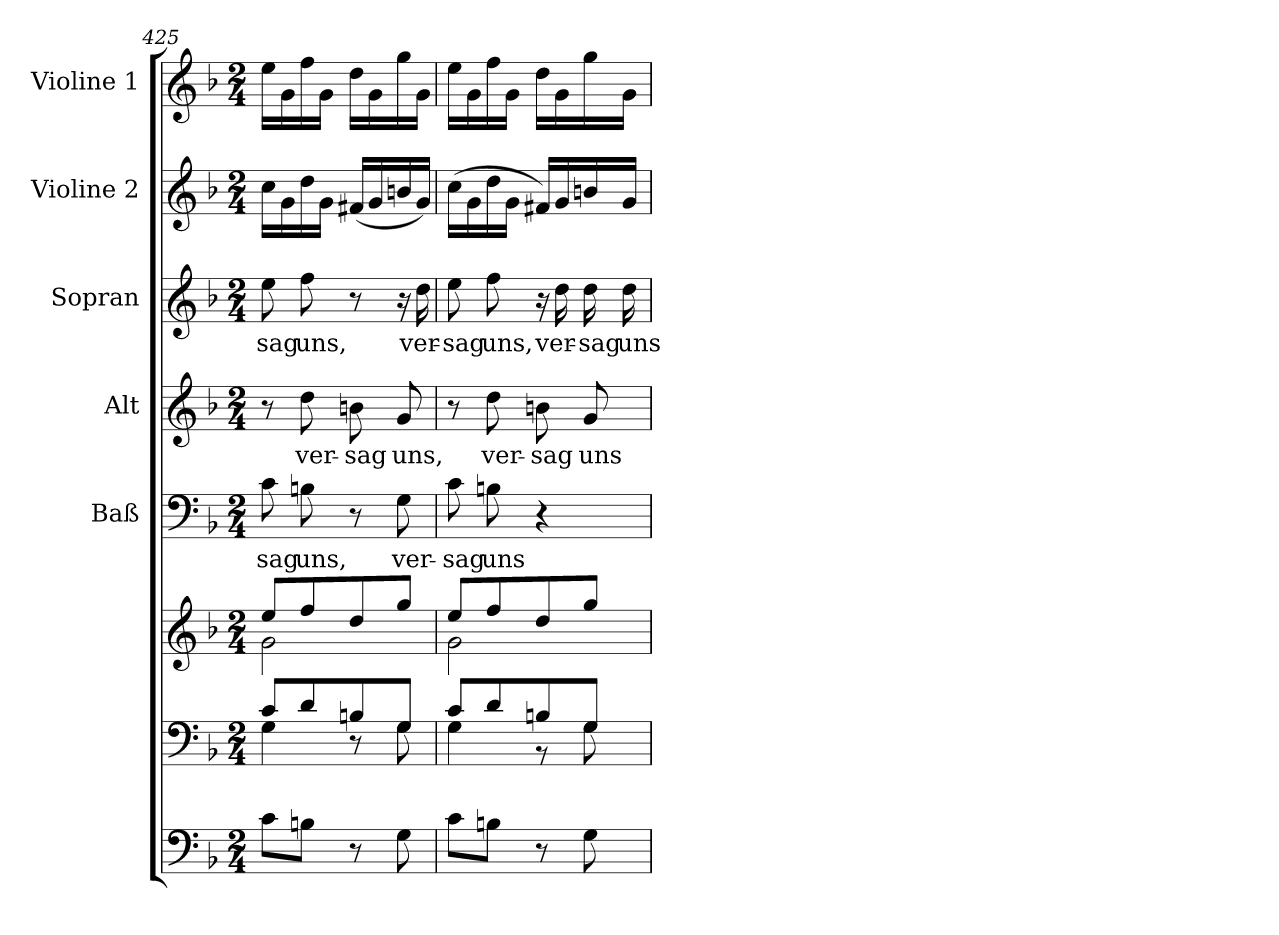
**kern	**kern	**kern	**kern	**text	**kern	**text	**kern	**text	**kern	**kern
*part7	*part6	*part6	*part5	*part5	*part4	*part4	*part3	*part3	*part2	*part1
*staff8	*staff7	*staff6	*staff5	*staff5	*staff4	*staff4	*staff3	*staff3	*staff2	*staff1
*	*	*	*I"Baß	*	*I"Alt	*	*I"Sopran	*	*I"Violine 2	*I"Violine 1
*	*	*	*	*	*	*	*	*	*I'Vln	*I'Vln
*clefF4	*clefF4	*clefG2	*clefF4	*	*clefG2	*	*clefG2	*	*clefG2	*clefG2
*ITrd7c12	*	*	*	*	*	*	*	*	*	*
*k[b-]	*k[b-]	*k[b-]	*k[b-]	*	*k[b-]	*	*k[b-]	*	*k[b-]	*k[b-]
*F:	*F:	*F:	*F:	*	*F:	*	*F:	*	*F:	*F:
*M2/4	*M2/4	*M2/4	*M2/4	*	*M2/4	*	*M2/4	*	*M2/4	*M2/4
=425	=425	=425	=425	=425	=425	=425	=425	=425	=425	=425
*	*^	*^	*	*	*	*	*	*	*	*
!	!	!	!	!	!	!LO:LY:b	!	!	!	!LO:LY:b	!	!
8C\L	8c/L	4G\	8ee/L	2g\	8c\	-sag	8r	.	8ee\	-sag	16cc\LL	16ee\LL
.	.	.	.	.	.	.	.	.	.	.	16g\	16g\
!	!	!	!	!	!	!LO:LY:b	!	!LO:LY:b	!	!LO:LY:b	!	!
8BBn\J	8d/	.	8ff/	.	8Bn\	uns,	8dd\	ver-	8ff\	uns,	16dd\	16ff\
.	.	.	.	.	.	.	.	.	.	.	16g\JJ	16g\JJ
!	!	!	!	!	!	!	!	!LO:LY:b	!	!	!	!
8r	8Bn/	8rC	8dd/	.	8r	.	8bn\	-sag	8r	.	(<16f#X/LL	16dd\LL
.	.	.	.	.	.	.	.	.	.	.	16g/	16g\
!	!	!	!	!	!	!LO:LY:b	!	!LO:LY:b	!	!	!	!
8GG\	8G/J	8G\	8gg/J	.	8G\	ver-	8g/	uns,	16r	.	16bn/	16gg\
!	!	!	!	!	!	!	!	!	!	!LO:LY:b	!	!
.	.	.	.	.	.	.	.	.	16dd\	ver-	16g/JJ)	16g\JJ
!!LO:PB:g=z
=426	=426	=426	=426	=426	=426	=426	=426	=426	=426	=426	=426	=426
!	!	!	!	!	!	!LO:LY:b	!	!	!	!LO:LY:b	!	!
8C\L	8c/L	4G\	8ee/L	2g\	8c\	-sag	8r	.	8ee\	-sag	(>16cc\LL	16ee\LL
.	.	.	.	.	.	.	.	.	.	.	16g\	16g\
!	!	!	!	!	!	!LO:LY:b	!	!LO:LY:b	!	!LO:LY:b	!	!
8BBn\J	8d/	.	8ff/	.	8Bn\	uns	8dd\	ver-	8ff\	uns,	16dd\	16ff\
.	.	.	.	.	.	.	.	.	.	.	16g\JJ	16g\JJ
!	!	!	!	!	!	!	!	!LO:LY:b	!	!	!	!
8r	8B/	8r	8dd/	.	4r	.	8bn\	-sag	16r	.	16f#X/LL)	16dd\LL
!	!	!	!	!	!	!	!	!	!	!LO:LY:b	!	!
.	.	.	.	.	.	.	.	.	16dd\	ver-	16g/	16g\
!	!	!	!	!	!	!	!	!LO:LY:b	!	!LO:LY:b	!	!
8GG\	8G/J	8G\	8gg/J	.	.	.	8g/	uns	16dd\	-sag	16bn/	16gg\
!	!	!	!	!	!	!	!	!	!	!LO:LY:b	!	!
.	.	.	.	.	.	.	.	.	16dd\	uns	16g/JJ	16g\JJ
*	*v	*v	*	*	*	*	*	*	*	*	*	*
*	*	*v	*v	*	*	*	*	*	*	*	*
=	=	=	=	=	=	=	=	=	=	=
*-	*-	*-	*-	*-	*-	*-	*-	*-	*-	*-
